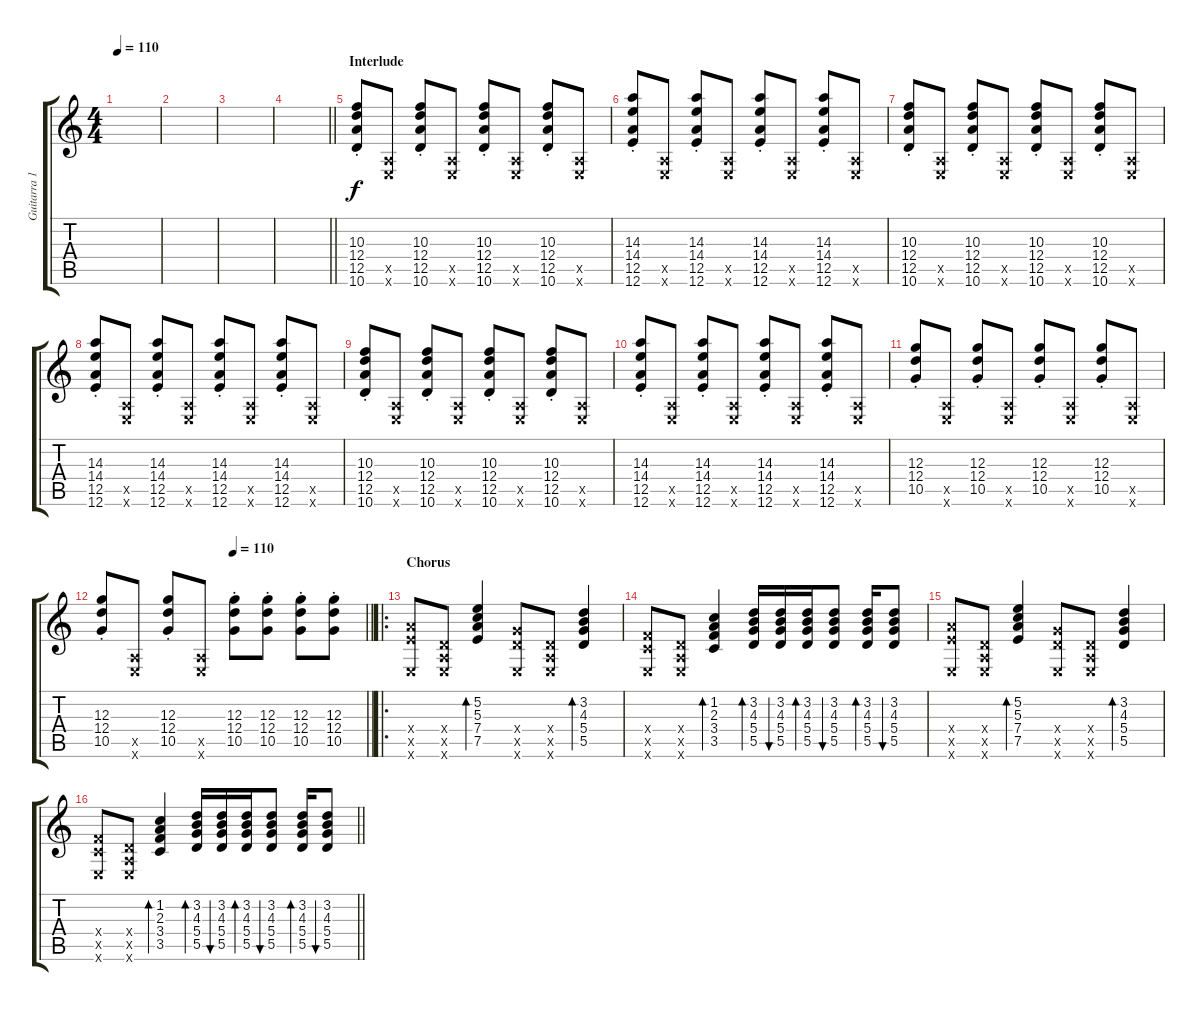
\track ("Guitarra 1" "Guitarra 1") {instrument distortionguitar}
\staff {score tabs}
\tuning (E4 B3 G3 D3 A2 E2) {hide}
\ts (4 4)
\tempo 110
\clef g2
\ks c
|
|
|
\barLineRight lightlight
|
\section ("" "Interlude")
(10.3{st} 12.4{st} 12.5{st} 10.6{st}).8 (0.5{x} 0.6{x}).8 (10.3{st} 12.4{st} 12.5{st} 10.6{st}).8 (0.5{x} 0.6{x}).8 (10.3{st} 12.4{st} 12.5{st} 10.6{st}).8 (0.5{x} 0.6{x}).8 (10.3{st} 12.4{st} 12.5{st} 10.6{st}).8 (0.5{x} 0.6{x}).8 |
(14.3{st} 14.4{st} 12.5{st} 12.6{st}).8 (0.5{x} 0.6{x}).8 (14.3{st} 14.4{st} 12.5{st} 12.6{st}).8 (0.5{x} 0.6{x}).8 (14.3{st} 14.4{st} 12.5{st} 12.6{st}).8 (0.5{x} 0.6{x}).8 (14.3{st} 14.4{st} 12.5{st} 12.6{st}).8 (0.5{x} 0.6{x}).8 |
(10.3{st} 12.4{st} 12.5{st} 10.6{st}).8 (0.5{x} 0.6{x}).8 (10.3{st} 12.4{st} 12.5{st} 10.6{st}).8 (0.5{x} 0.6{x}).8 (10.3{st} 12.4{st} 12.5{st} 10.6{st}).8 (0.5{x} 0.6{x}).8 (10.3{st} 12.4{st} 12.5{st} 10.6{st}).8 (0.5{x} 0.6{x}).8 |
(14.3{st} 14.4{st} 12.5{st} 12.6{st}).8 (0.5{x} 0.6{x}).8 (14.3{st} 14.4{st} 12.5{st} 12.6{st}).8 (0.5{x} 0.6{x}).8 (14.3{st} 14.4{st} 12.5{st} 12.6{st}).8 (0.5{x} 0.6{x}).8 (14.3{st} 14.4{st} 12.5{st} 12.6{st}).8 (0.5{x} 0.6{x}).8 |
(10.3{st} 12.4{st} 12.5{st} 10.6{st}).8 (0.5{x} 0.6{x}).8 (10.3{st} 12.4{st} 12.5{st} 10.6{st}).8 (0.5{x} 0.6{x}).8 (10.3{st} 12.4{st} 12.5{st} 10.6{st}).8 (0.5{x} 0.6{x}).8 (10.3{st} 12.4{st} 12.5{st} 10.6{st}).8 (0.5{x} 0.6{x}).8 |
(14.3{st} 14.4{st} 12.5{st} 12.6{st}).8 (0.5{x} 0.6{x}).8 (14.3{st} 14.4{st} 12.5{st} 12.6{st}).8 (0.5{x} 0.6{x}).8 (14.3{st} 14.4{st} 12.5{st} 12.6{st}).8 (0.5{x} 0.6{x}).8 (14.3{st} 14.4{st} 12.5{st} 12.6{st}).8 (0.5{x} 0.6{x}).8 |
(12.3{st} 12.4{st} 10.5{st}).8 (0.5{x} 0.6{x}).8 (12.3{st} 12.4{st} 10.5{st}).8 (0.5{x} 0.6{x}).8 (12.3{st} 12.4{st} 10.5{st}).8 (0.5{x} 0.6{x}).8 (12.3{st} 12.4{st} 10.5{st}).8 (0.5{x} 0.6{x}).8 |
\tempo (110 0.5)
\barLineRight lightlight
(12.3{st} 12.4{st} 10.5{st}).8 (0.5{x} 0.6{x}).8 (12.3{st} 12.4{st} 10.5{st}).8 (0.5{x} 0.6{x}).8 (12.3{st} 12.4{st} 10.5{st}).8 (12.3{st} 12.4{st} 10.5{st}).8 (12.3{st} 12.4{st} 10.5{st}).8 (12.3{st} 12.4{st} 10.5{st}).8 |
\ro
\section ("" "Chorus")
(7.4{x} 7.5{x} 0.6{x}).8 (0.4{x} 0.5{x} 0.6{x}).8 (5.2 5.3 7.4 7.5).4{bd 60} (5.4{x} 5.5{x} 0.6{x}).8 (0.4{x} 0.5{x} 0.6{x}).8 (3.2 4.3 5.4 5.5).4{bd 60} |
(3.4{x} 3.5{x} 0.6{x}).8 (0.4{x} 0.5{x} 0.6{x}).8 (1.2 2.3 3.4 3.5).4{bd 60} (3.2 4.3 5.4 5.5).16{bd 60} (3.2 4.3 5.4 5.5).16{bu 60} (3.2 4.3 5.4 5.5).16{bd 60} (3.2 4.3 5.4 5.5).8{bu 60} (3.2 4.3 5.4 5.5).16{bd 60} (3.2 4.3 5.4 5.5).8{bu 60} |
(7.4{x} 7.5{x} 0.6{x}).8 (0.4{x} 0.5{x} 0.6{x}).8 (5.2 5.3 7.4 7.5).4{bd 60} (5.4{x} 5.5{x} 0.6{x}).8 (0.4{x} 0.5{x} 0.6{x}).8 (3.2 4.3 5.4 5.5).4{bd 60} |
\barLineRight lightlight
(3.4{x} 3.5{x} 0.6{x}).8 (0.4{x} 0.5{x} 0.6{x}).8 (1.2 2.3 3.4 3.5).4{bd 60} (3.2 4.3 5.4 5.5).16{bd 60} (3.2 4.3 5.4 5.5).16{bu 60} (3.2 4.3 5.4 5.5).16{bd 60} (3.2 4.3 5.4 5.5).8{bu 60} (3.2 4.3 5.4 5.5).16{bd 60} (3.2 4.3 5.4 5.5).8{bu 60}
